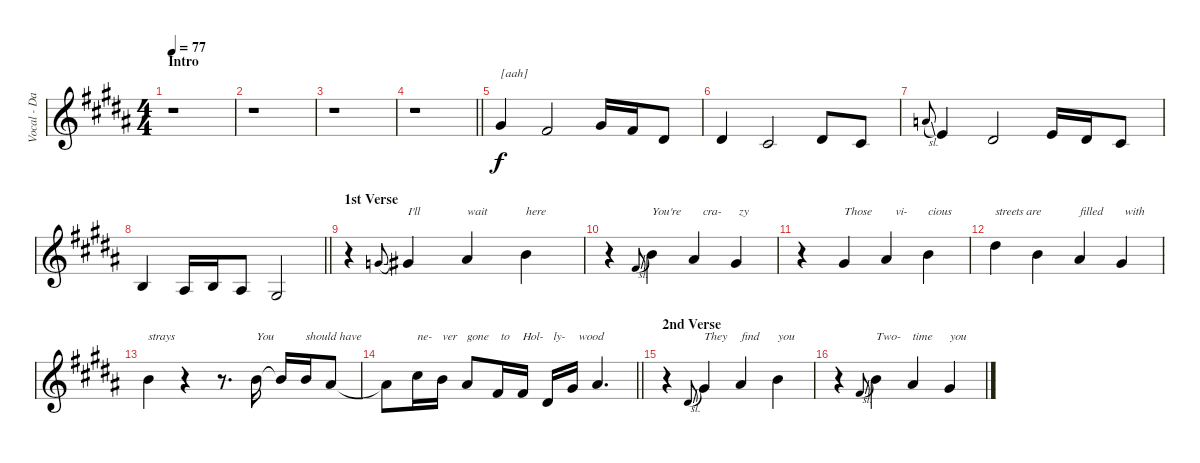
\track ("Vocal - Daron" "Vocal - Da") {instrument tuba}
\staff {score}
\tuning (D4 Bb3 Gb3 Db3 Ab2 Eb2) {hide}
\ts (4 4)
\section ("" "Intro")
\tempo 77
\clef g2
\ks g#minor
r.1{dy f instrument tuba} |
r.1 |
r.1 |
\barLineRight lightlight
r.1 |
6.1.4{txt "[aah]"} 4.1.2 6.1.16 4.1.16 5.2.8 |
5.2.4 3.2.2 5.2.8 3.2.8 |
7.1{sl}.8{gr onbeat} 2.1.4 1.1.2 2.1.16 1.1.16 3.2.8 |
\barLineRight lightlight
1.2.4 0.2.16 1.2.16 0.2.8 2.3.2 |
\section ("" "1st Verse")
r.4 5.1{sl}.8{gr onbeat} 6.1.4{txt "I'll"} 8.1.4{txt "wait"} 9.1.4{txt "here"} |
r.4 4.1{sl}.8{gr onbeat} 9.1.4{txt "You're"} 8.1.4{txt "   cra-"} 6.1.4{txt " zy"} |
r.4 6.1.4{txt "Those"} 8.1.4{txt "   vi-"} 9.1.4{txt "cious"} |
13.1.4{txt "streets are"} 13.2.4 12.2.4{txt "filled"} 10.2.4{txt " with"} |
9.1.4{txt "strays"} r.4 r.8{d} 9.1.16{txt "You"} 9.1{t}.16 9.1.16{txt "should have"} 8.1.8 |
\barLineRight lightlight
8.1{t}.8 11.1.16{txt "ne-"} 9.1.16{txt "ver"} 8.1.8{txt "gone"} 8.2.16{txt " to"} 8.2.16{txt "Hol-"} 9.3.16{txt "  ly-"} 10.2.16{txt "  wood"} 8.1.4{d} |
\section ("" "2nd Verse")
r.4 5.2{sl}.8{gr onbeat} 10.2.4{txt "They"} 8.1.4{txt "find"} 9.1.4{txt "you"} |
r.4 4.1{sl}.8{gr onbeat} 9.1.4{txt "Two-"} 8.1.4{txt "time"} 6.1.4{txt "you"}
